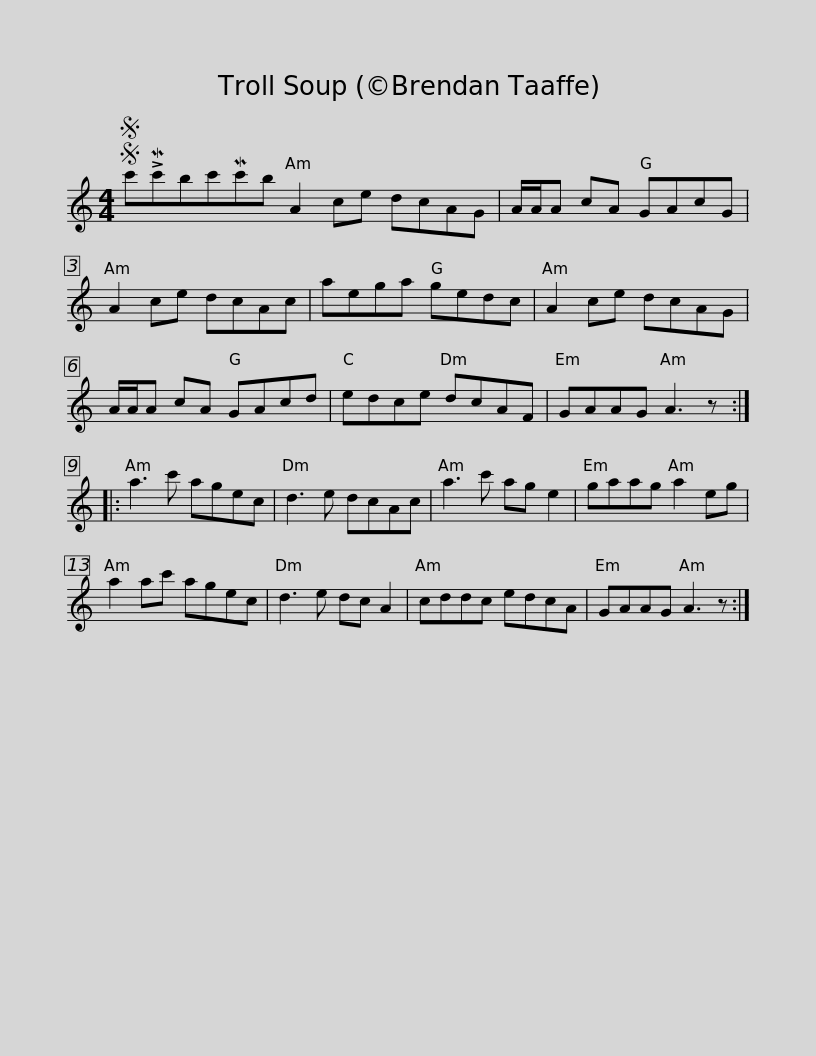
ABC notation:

X:1
L:1/8
M:4/4
I:linebreak $
K:C
V:1 treble
V:1
SS c'!>!Mc'bc'Mc'b A2 ce dcAG |$ A/A/A cA GAcG | A2 ce dcAc | aega gedc | A2 ce dcAG | %5
 A/A/A cA GAcd |$ edce dcAF | GAAG A3 z :: a3 c' agec | d3 e dcAc | %10
 a3 c' ag e2 | gaag a2 eg |$ a2 ac' agec | d3 e dc A2 | cddc edcA | %15
 GAAG A3 z :| %16
